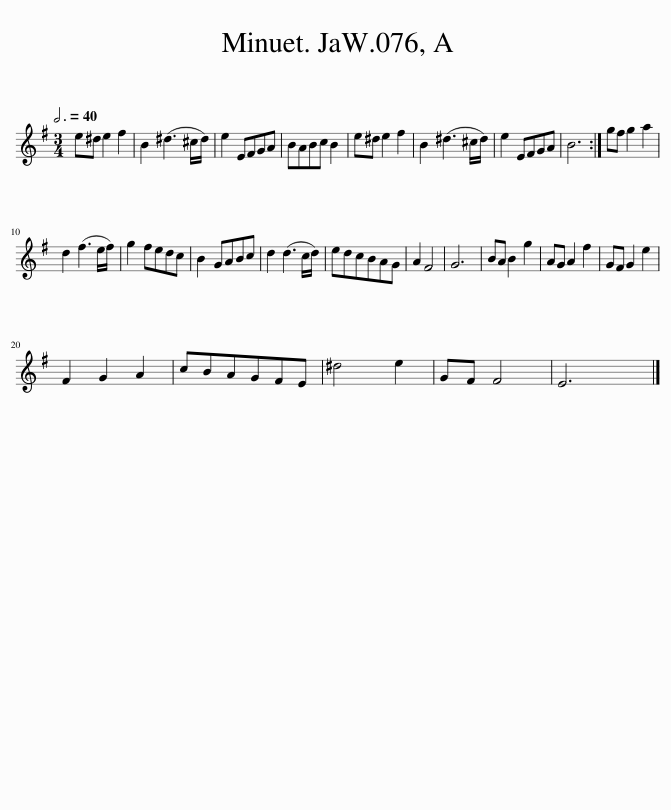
X:1
L:1/8
Q:3/4=40
M:3/4
I:linebreak $
K:Emin
V:1 treble
V:1
 e^d e2 f2 | B2 (^d3 ^c/d/) | e2 EFGA | BABc B2 | e^d e2 f2 | %5
 B2 (^d3 ^c/d/) | e2 EFGA | B6 :| gf g2 a2 |$ d2 (f3 e/f/) | %10
 g2 fedc | B2 GABc | d2 (d3 c/d/) | edcBAG | A2 F4 | %15
 G6 | BA B2 g2 | AG A2 f2 | GF G2 e2 |$ F2 G2 A2 | %20
 cBAGFE | ^d4 e2 | GF F4 | E6 |] %24
